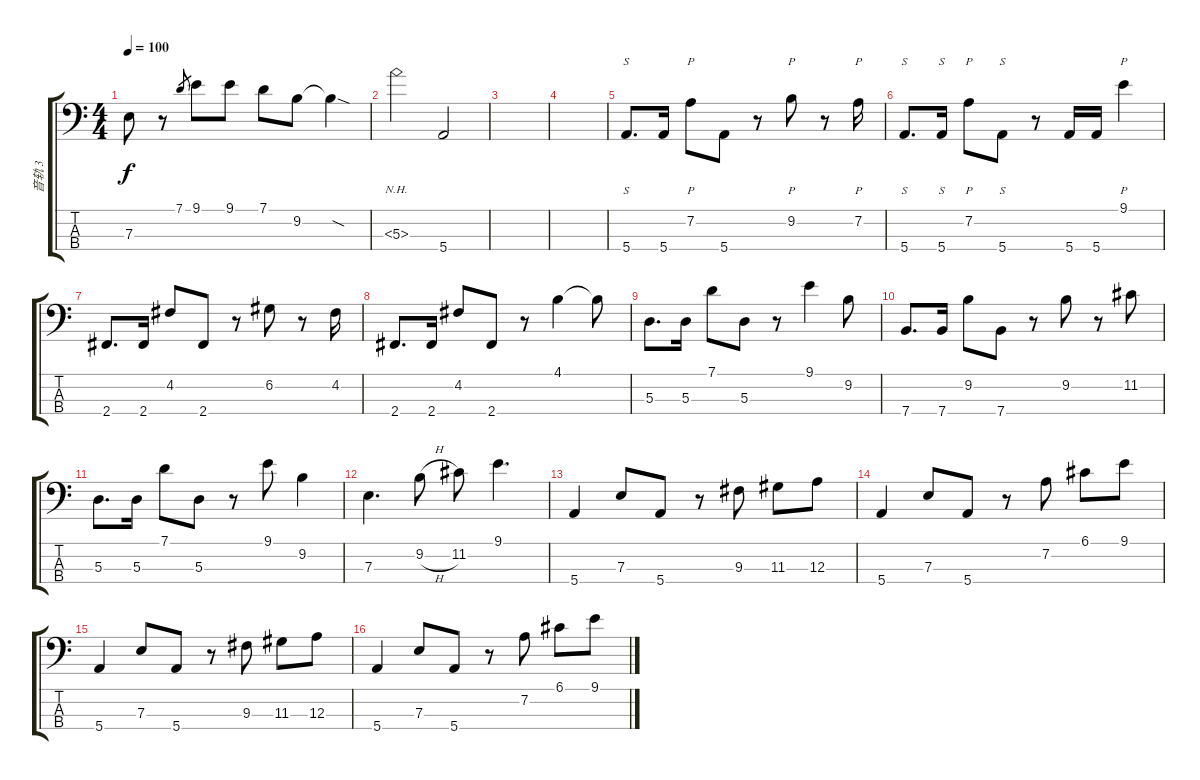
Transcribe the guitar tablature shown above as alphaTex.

\track ("音轨 3" "音轨 3") {instrument slapbass1}
\staff {score tabs}
\tuning (G2 D2 A1 E1) {hide}
\ts (4 4)
\tempo 100
\clef f4
\ks c
7.3.8{dy f} r.8 7.1.8{gr} 9.1.8 9.1.8 7.1.8 9.2.8 9.2{sod t}.4 |
5.3{nh}.2 5.4.2 |
|
|
5.4.8{s d} 5.4.16 7.2.8{p} 5.4.8 r.8 9.2.8{p} r.8 7.2.16{p} |
5.4.8{s d} 5.4.16{s} 7.2.8{p} 5.4.8{s} r.8 5.4.16 5.4.16 9.1.4{p} |
2.4.8{d} 2.4.16 4.2.8 2.4.8 r.8 6.2.8 r.8 4.2.16 |
2.4.8{d} 2.4.16 4.2.8 2.4.8 r.8 4.1.4 4.1{t}.8 |
5.3.8{d} 5.3.16 7.1.8 5.3.8 r.8 9.1.4 9.2.8 |
7.4.8{d} 7.4.16 9.2.8 7.4.8 r.8 9.2.8 r.8 11.2.8 |
5.3.8{d} 5.3.16 7.1.8 5.3.8 r.8 9.1.8 9.2.4 |
7.3.4{d} 9.2{h}.8 11.2.8 9.1.4{d} |
5.4.4 7.3.8 5.4.8 r.8 9.3.8 11.3.8 12.3.8 |
5.4.4 7.3.8 5.4.8 r.8 7.2.8 6.1.8 9.1.8 |
5.4.4 7.3.8 5.4.8 r.8 9.3.8 11.3.8 12.3.8 |
5.4.4 7.3.8 5.4.8 r.8 7.2.8 6.1.8 9.1.8
